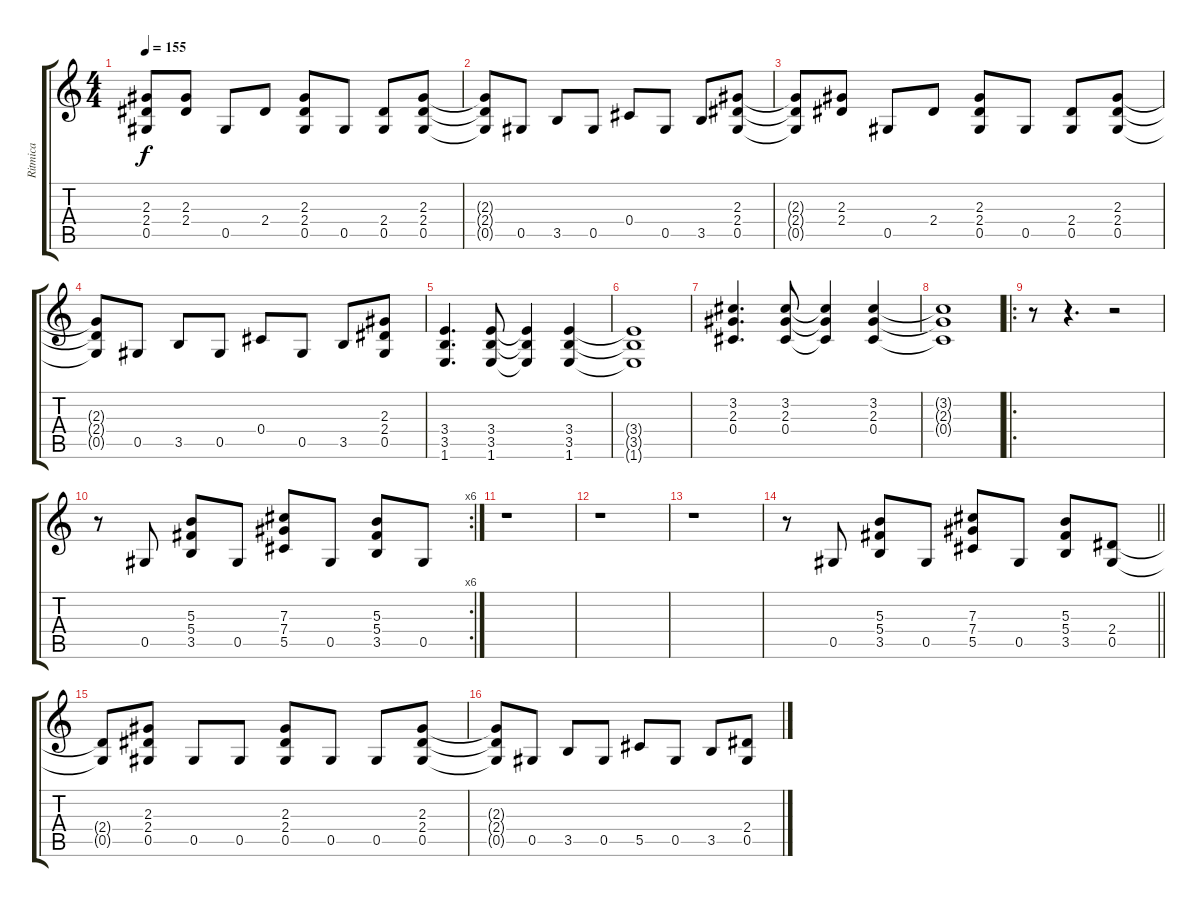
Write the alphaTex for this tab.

\track ("Ritmica" "Ritmica") {instrument overdrivenguitar}
\staff {score tabs}
\tuning (Eb4 Bb3 Gb3 Db3 Ab2 Eb2) {hide}
\ts (4 4)
\tempo 155
\clef g2
\ks c
(2.3{t} 2.4{t} 0.5{t}).8{dy f} (2.3 2.4).8 0.5.8 2.4.8 (2.3 2.4 0.5).8 0.5.8 (2.4 0.5).8 (2.3 2.4 0.5).8 |
(2.3{t} 2.4{t} 0.5{t}).8 0.5.8 3.5.8 0.5.8 0.4.8 0.5.8 3.5.8 (2.3 2.4 0.5).8 |
(2.3{t} 2.4{t} 0.5{t}).8 (2.3 2.4).8 0.5.8 2.4.8 (2.3 2.4 0.5).8 0.5.8 (2.4 0.5).8 (2.3 2.4 0.5).8 |
(2.3{t} 2.4{t} 0.5{t}).8 0.5.8 3.5.8 0.5.8 0.4.8 0.5.8 3.5.8 (2.3 2.4 0.5).8 |
(3.4 3.5 1.6).4{d} (3.4 3.5 1.6).8 (3.4{t} 3.5{t} 1.6{t}).4 (3.4 3.5 1.6).4 |
(3.4{t} 3.5{t} 1.6{t}).1 |
(3.2 2.3 0.4).4{d} (3.2 2.3 0.4).8 (3.2{t} 2.3{t} 0.4{t}).4 (3.2 2.3 0.4).4 |
(3.2{t} 2.3{t} 0.4{t}).1 |
\ro
r.8 r.4{d} r.2 |
\rc 6
r.8 0.5.8 (5.3 5.4 3.5).8 0.5.8 (7.3 7.4 5.5).8 0.5.8 (5.3 5.4 3.5).8 0.5.8 |
r.1 |
r.1 |
r.1 |
\barLineRight lightlight
r.8 0.5.8 (5.3 5.4 3.5).8 0.5.8 (7.3 7.4 5.5).8 0.5.8 (5.3 5.4 3.5).8 (2.4 0.5).8 |
(2.4{t} 0.5{t}).8 (2.3 2.4 0.5).8 0.5.8 0.5.8 (2.3 2.4 0.5).8 0.5.8 0.5.8 (2.3 2.4 0.5).8 |
(2.3{t} 2.4{t} 0.5{t}).8 0.5.8 3.5.8 0.5.8 5.5.8 0.5.8 3.5.8 (2.4 0.5).8
